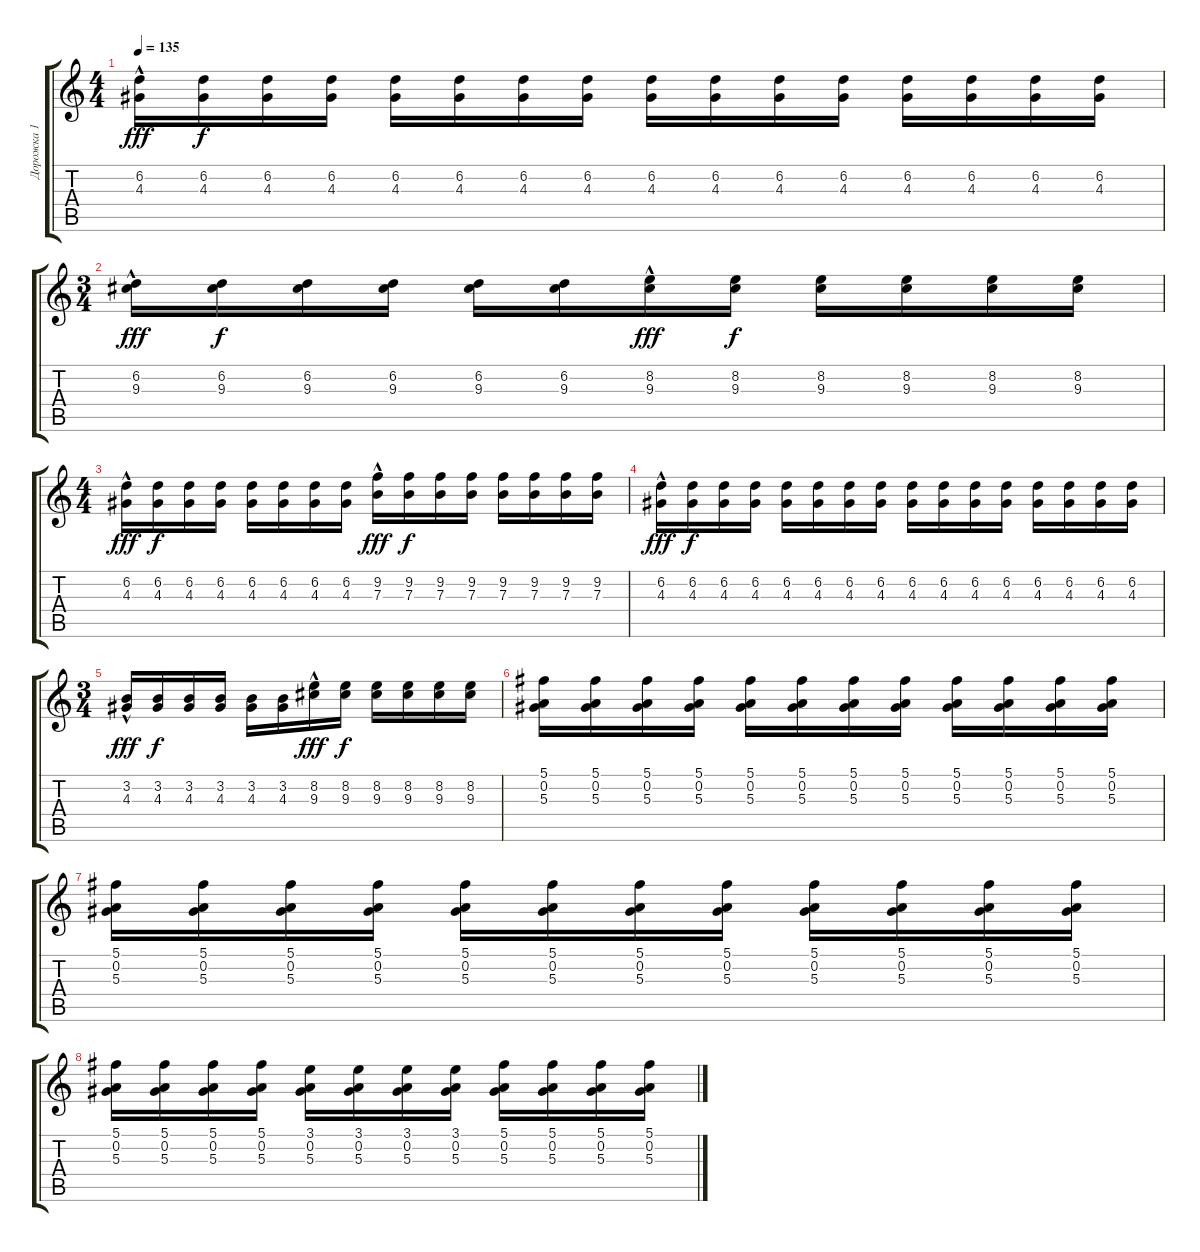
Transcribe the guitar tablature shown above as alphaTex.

\track ("Дорожка 1" "Дорожка 1") {instrument distortionguitar}
\staff {score tabs}
\tuning (Db4 Ab3 E3 B2 Gb2 Db2) {hide}
\ts (4 4)
\tempo 135
\clef g2
\ks c
(6.2{hac} 4.3{hac}).16{dy fff} (6.2 4.3).16{dy f} (6.2 4.3).16 (6.2 4.3).16 (6.2 4.3).16 (6.2 4.3).16 (6.2 4.3).16 (6.2 4.3).16 (6.2 4.3).16 (6.2 4.3).16 (6.2 4.3).16 (6.2 4.3).16 (6.2 4.3).16 (6.2 4.3).16 (6.2 4.3).16 (6.2 4.3).16 |
\ts (3 4)
(6.2{hac} 9.3{hac}).16{dy fff} (6.2 9.3).16{dy f} (6.2 9.3).16 (6.2 9.3).16 (6.2 9.3).16 (6.2 9.3).16 (8.2{hac} 9.3{hac}).16{dy fff} (8.2 9.3).16{dy f} (8.2 9.3).16 (8.2 9.3).16 (8.2 9.3).16 (8.2 9.3).16 |
\ts (4 4)
(6.2{hac} 4.3{hac}).16{dy fff} (6.2 4.3).16{dy f} (6.2 4.3).16 (6.2 4.3).16 (6.2 4.3).16 (6.2 4.3).16 (6.2 4.3).16 (6.2 4.3).16 (9.2{hac} 7.3{hac}).16{dy fff} (9.2 7.3).16{dy f} (9.2 7.3).16 (9.2 7.3).16 (9.2 7.3).16 (9.2 7.3).16 (9.2 7.3).16 (9.2 7.3).16 |
(6.2{hac} 4.3{hac}).16{dy fff} (6.2 4.3).16{dy f} (6.2 4.3).16 (6.2 4.3).16 (6.2 4.3).16 (6.2 4.3).16 (6.2 4.3).16 (6.2 4.3).16 (6.2 4.3).16 (6.2 4.3).16 (6.2 4.3).16 (6.2 4.3).16 (6.2 4.3).16 (6.2 4.3).16 (6.2 4.3).16 (6.2 4.3).16 |
\ts (3 4)
(3.2{hac} 4.3{hac}).16{dy fff} (3.2 4.3).16{dy f} (3.2 4.3).16 (3.2 4.3).16 (3.2 4.3).16 (3.2 4.3).16 (8.2{hac} 9.3{hac}).16{dy fff} (8.2 9.3).16{dy f} (8.2 9.3).16 (8.2 9.3).16 (8.2 9.3).16 (8.2 9.3).16 |
(5.1 0.2 5.3).16 (5.1 0.2 5.3).16 (5.1 0.2 5.3).16 (5.1 0.2 5.3).16 (5.1 0.2 5.3).16 (5.1 0.2 5.3).16 (5.1 0.2 5.3).16 (5.1 0.2 5.3).16 (5.1 0.2 5.3).16 (5.1 0.2 5.3).16 (5.1 0.2 5.3).16 (5.1 0.2 5.3).16 |
(5.1 0.2 5.3).16 (5.1 0.2 5.3).16 (5.1 0.2 5.3).16 (5.1 0.2 5.3).16 (5.1 0.2 5.3).16 (5.1 0.2 5.3).16 (5.1 0.2 5.3).16 (5.1 0.2 5.3).16 (5.1 0.2 5.3).16 (5.1 0.2 5.3).16 (5.1 0.2 5.3).16 (5.1 0.2 5.3).16 |
(5.1 0.2 5.3).16 (5.1 0.2 5.3).16 (5.1 0.2 5.3).16 (5.1 0.2 5.3).16 (3.1 0.2 5.3).16 (3.1 0.2 5.3).16 (3.1 0.2 5.3).16 (3.1 0.2 5.3).16 (5.1 0.2 5.3).16 (5.1 0.2 5.3).16 (5.1 0.2 5.3).16 (5.1 0.2 5.3).16
